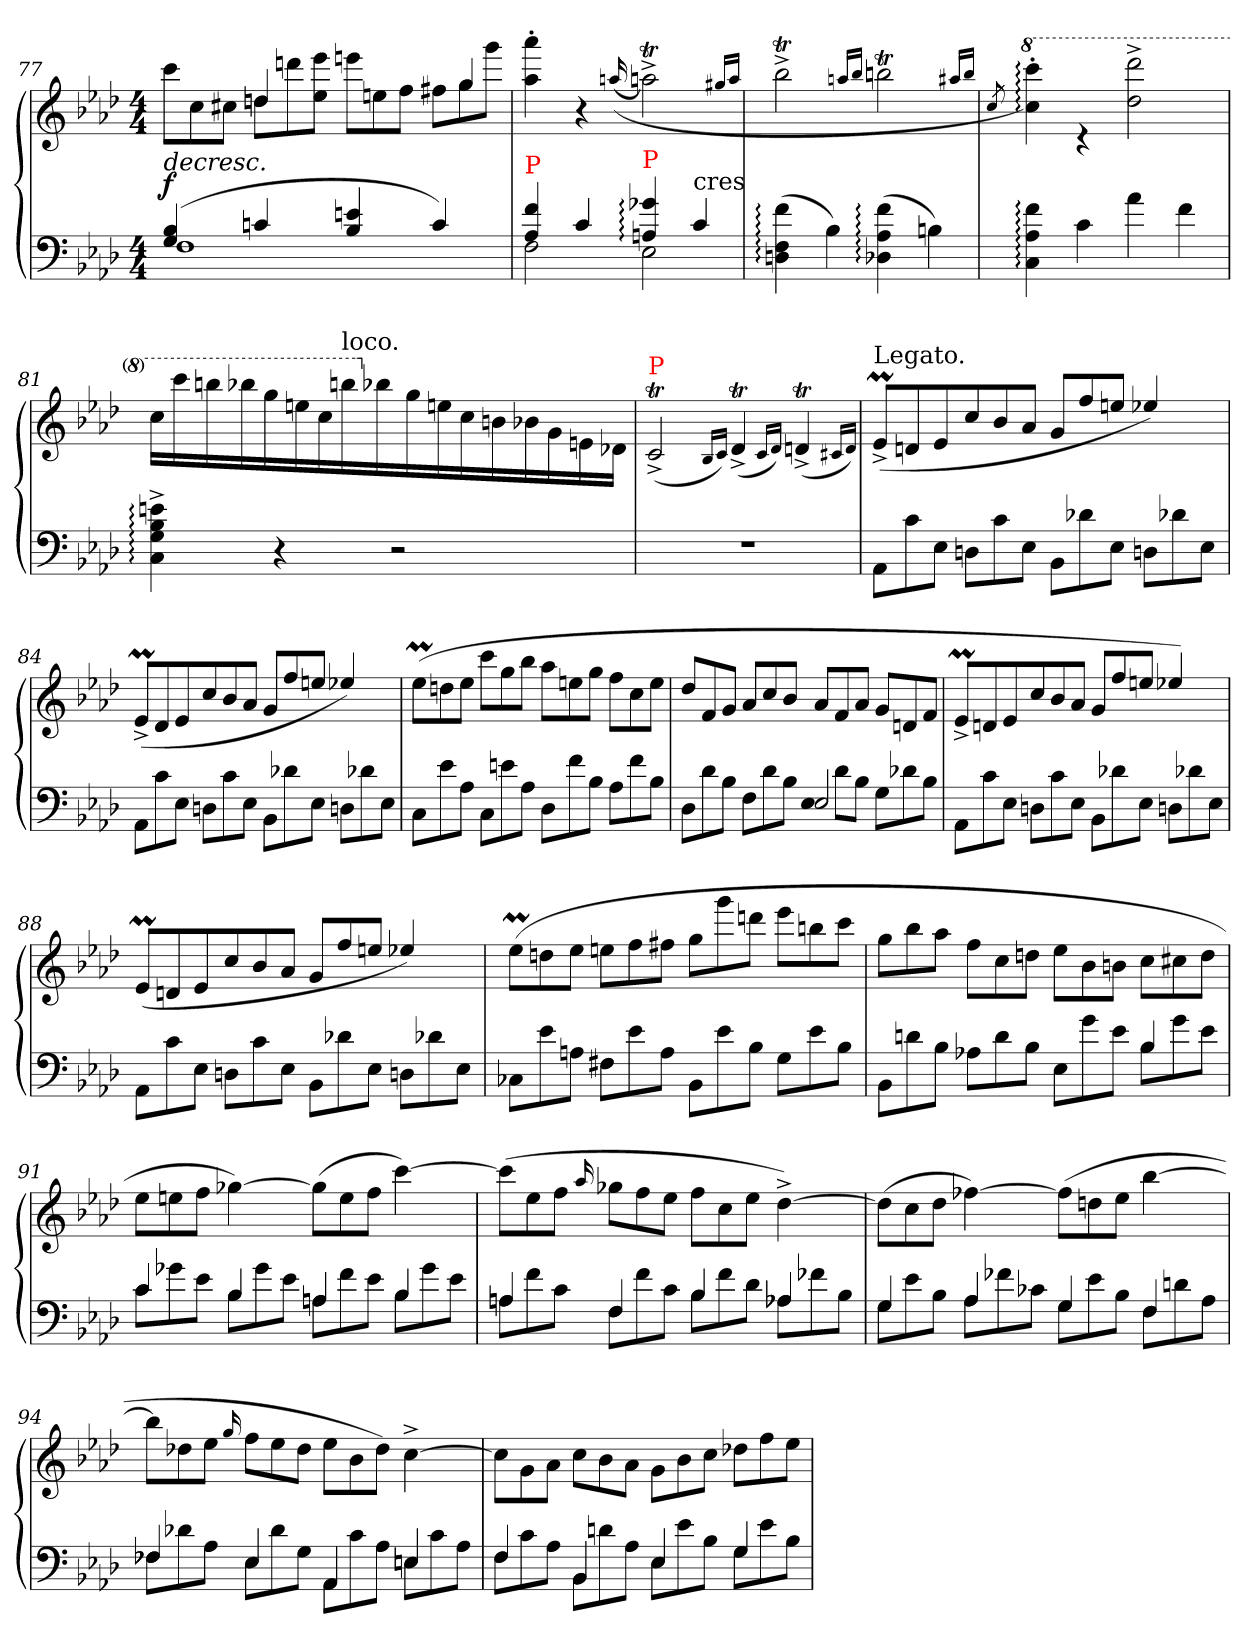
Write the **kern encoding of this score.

**kern	**kern	**dynam
*part1	*part1	*part1
*staff2	*staff1	*staff1/2
*clefF4	*clefG2	*
*k[b-e-a-d-]	*k[b-e-a-d-]	*
*A-:	*A-:	*
*M4/4	*M4/4	*
=77	=77	=77
*^	*	*
*	*	*Xtuplet	*
*	*	*^	*
(>4B-/ 4G/	1F	12ccc\L	4ryy	f>
.	.	12cc	.	.
.	.	12cc#XJ	.	.
4cn/	.	12ddn\L	4ddn/	.
.	.	12ddd	.	.
.	.	12eee- 12ee-J	.	.
4en/ 4B-/	.	12eeen\L	4ryy	.
.	.	12een	.	.
.	.	12ffJ	.	.
4c/)	.	12ff#X\L	12ryy	.
.	.	12gg	6gg/	.
.	.	12gggJ	.	.
=78	=78	=78	=78	=78
!LO:TX:a:color=red:t=P	!	!	!	!
4f/ 4A-/	2F\	4aaa-'> 4aa-'>	2.ryy	.
4c/	.	4r	.	.
.	.	(<(>16qqaan/	.	.
!LO:TX:a:color=red:t=P	!	!	!	!
4g-X:/ 4An:/	2E-\	2aant^<\)	.	.
!	!	!	!LO:TX:c:t=cres	!
4c/	.	.	4ryy	.
*v	*v	*	*	*
.	16qqgg#X/LL	.	.
.	16qqaa/JJ	.	.
*	*v	*v	*
=79	=79	=79
(>4f:\ 4F:\ 4Dn:\	2bb-T^<\	.
4B-\)	.	.
.	16qqaa/LL	.
.	16qqbb-/JJ	.
(>4f:\ 4A-:\ 4D-X:\	2bbnt\	.
4Bn\)	.	.
.	16qqaa#X/LL	.
.	16qqbb/JJ	.
=80	=80	=80
.	8qcc/	.
*	*8va	*
4f:\ 4A-:\ 4C:\	4cccc:'>\ 4ccc:'>\)	.
4c\	4rcc	.
4a-\	2dddd-^<\ 2ddd-^<\	.
4f\	.	.
=81	=81	=81
4en:^>\ 4B-:^>\ 4G:^>\ 4C:^>\	17ccc\LL	.
.	17cccc	.
.	17bbbn	.
.	17bbb-X	.
.	17ggg	.
4r	.	.
.	17eeen	.
.	17ccc	.
!	!LO:TX:a:t=loco.	!
.	17bbbn	.
*	*X8va	*
.	17bb-X	.
2r	.	.
.	17gg	.
.	17een	.
.	17cc	.
.	17bn	.
.	17b-X	.
.	17g	.
.	17en	.
.	17d-XJJ	.
=82	=82	=82
!	!LO:TX:a:color=red:t=P	!
1r	(<2ct^>/	.
.	16qqB-/LL	.
.	16qqc/JJ)	.
.	(<4d-T^>/	.
.	16qqc/LL	.
.	16qqd-/JJ)	.
.	(<4dnt^>/	.
.	16qqc#X/LL	.
.	16qqd/JJ)	.
=83	=83	=83
*Xtuplet	*	*
!	!LO:TX:a:t=Legato.	!
12AA-\L	(>12e-M^</L	.
12c	12dn	.
12E-J	12e-	.
12Dn\L	12cc	.
12c	12b-	.
12E-J	12a-J	.
12BB-\L	12g/L	.
12d-X	12ff/	.
12E-J	12een/J	.
12Dn\L	4ee-X/)	.
12d-X	.	.
12E-J	.	.
=84	=84	=84
12AA-\L	(>12e-M^</L	.
12c	12d-	.
12E-J	12e-	.
12Dn\L	12cc\	.
12c	12b-	.
12E-J	12a-J	.
12BB-\L	12g/L	.
12d-X	12ff/	.
12E-J	12een/J	.
12Dn\L	4ee-X/)	.
12d-X	.	.
12E-J	.	.
=85	=85	=85
12C\L	(>12ee-M\L	.
12e-	12ddn	.
12A-J	12ee-J	.
12C\L	12ccc\L	.
12en	12gg	.
12A-J	12bb-J	.
12D-\L	12aa-\L	.
12f	12een	.
12B-J	12ggJ	.
12A-\L	12ff\L	.
12f	12cc	.
12B-J	12eeJ	.
=86	=86	=86
*^	*	*
2ryy	12D-\L	12dd-/L	.
.	12d-	12f	.
.	12B-J	12gJ	.
.	12F\L	12a-/L	.
.	12d-	12cc	.
.	12B-J	12b-J	.
!	!LO:N:vis=2	!	!
2E-/	12E-\	12a-/L	.
.	12d-L	12f	.
.	12B-J	12a-J	.
.	12G\L	12g/L	.
.	12d-X	12dn	.
.	12B-J	12fJ	.
*v	*v	*	*
=87	=87	=87
12AA-\L	12e-M^</L	.
12c	12dn	.
12E-J	12e-	.
12Dn\L	12cc\	.
12c	12b-	.
12E-J	12a-J	.
12BB-\L	12g/L	.
12d-X	12ff/	.
12E-J	12een/J	.
12Dn\L	4ee-X/)	.
12d-X	.	.
12E-J	.	.
=88	=88	=88
12AA-\L	(>12e-M/L	.
12c	12dn	.
12E-J	12e-	.
12Dn\L	12cc\	.
12c	12b-	.
12E-J	12a-J	.
12BB-\L	12g/L	.
12d-X	12ff/	.
12E-J	12een/J	.
12Dn\L	4ee-X/)	.
12d-X	.	.
12E-J	.	.
=89	=89	=89
12C-X\L	(>12ee-M\L	.
12e-	12ddn	.
12AnJ	12ee-J	.
12F#X\L	12een\L	.
12e-	12ff	.
12AJ	12ff#XJ	.
12BB-\L	12gg\L	.
12e-	12ggg	.
12B-J	12dddJ	.
12G\L	12eee-\L	.
12e-	12bbn	.
12B-J	12cccJ	.
=90	=90	=90
*^	*	*
2.ryy	12BB-\L	12gg\L	.
.	12dn	12bb-	.
.	12B-J	12aa-J	.
.	12A-X\L	12ff\L	.
.	12d	12cc	.
.	12B-J	12ddnJ	.
.	12E-\L	12ee-\L	.
.	12g	12b-	.
.	12e-J	12bnJ	.
4B-/	12B-\L	12cc\L	.
.	12g	12cc#X	.
.	12e-J	12ddJ	.
=91	=91	=91	=91
4c/	12c\L	12ee-\L	.
.	12g-X	12een	.
.	12e-J	12ffJ	.
4B-/	12B-\L	[4gg-X\)	.
.	12g-	.	.
.	12e-J	.	.
4An	12An\L	(>12gg-\L]	.
.	12f	12ee	.
.	12e-J	12ffJ	.
4B-/	12B-\L	[4ccc\)	.
.	12g-	.	.
.	12e-J	.	.
=92	=92	=92	=92
4An	12An\L	(>12ccc\L]	.
.	12f	12ee-	.
.	12cJ	12ffJ	.
.	.	16qqaa-/	.
4F	12F\L	12gg-X\L	.
.	12f	12ff	.
.	12cJ	12ee-J	.
4B-	12B-\L	12ff\L	.
.	12f	12cc	.
.	12d-J	12ee-J	.
4A-X	12A-X\L	[4dd-^<\)	.
.	12f-X	.	.
.	12B-J	.	.
=93	=93	=93	=93
4G/	12G\L	(>12dd-\L]	.
.	12e-	12cc	.
.	12B-J	12dd-J	.
4A-/	12A-\L	[4ff-X\)	.
.	12f-X	.	.
.	12c-XJ	.	.
4G/	12G\L	(>12ff-\L]	.
.	12e-	12ddn	.
.	12B-J	12ee-J	.
4F/	12F\L	[4bb-\	.
.	12dn	.	.
.	12A-J	.	.
=94	=94	=94	=94
4F-X/	12F-X\L	12bb-\L]	.
.	12d-X	12dd-X	.
.	12A-J	12ee-J	.
.	.	16qqgg/	.
4E-/	12E-\L	12ff\L	.
.	12d-	12ee-	.
.	12GJ	12dd-J	.
4AA-/	12AA-\L	12ee-\L	.
.	12c	12b-	.
.	12A-J	12dd-J)	.
4En/	12En\L	[4cc^<\	.
.	12c	.	.
.	12A-J	.	.
=95	=95	=95	=95
4F/	12F\L	12cc\L]	.
.	12c	12g	.
.	12A-J	12a-J	.
4BB-/	12BB-\L	12cc\L	.
.	12dn	12b-	.
.	12A-J	12a-J	.
4E-/	12E-\L	12g\L	.
.	12e-	12b-	.
.	12B-J	12ccJ	.
4G/	12G\L	12dd-X\L	.
.	12e-	12ff	.
.	12B-J	12ee-J	.
*v	*v	*	*
=	=	=
*-	*-	*-
